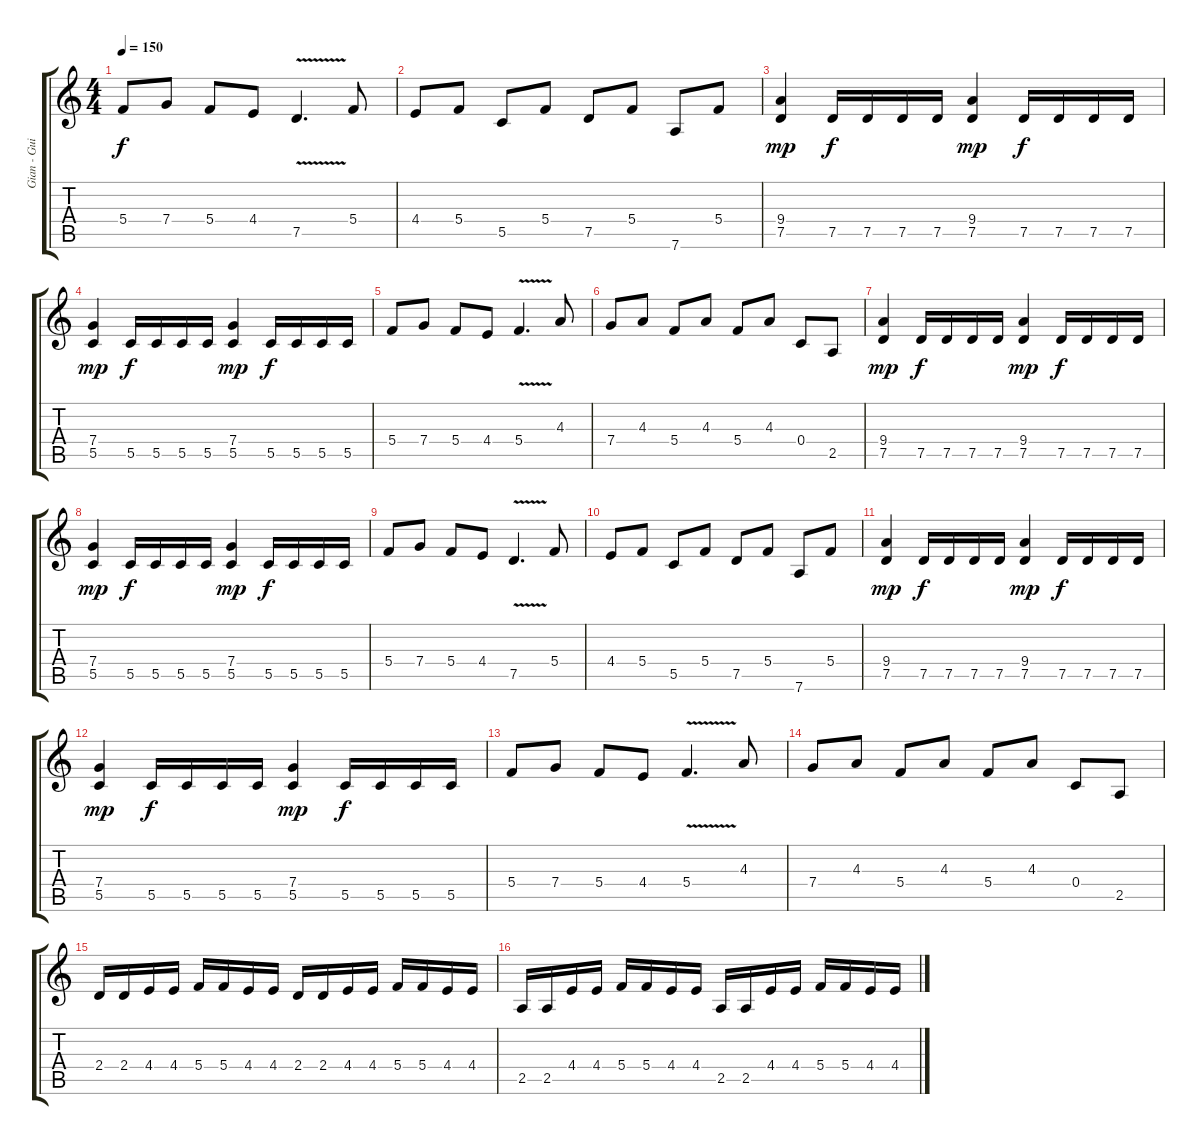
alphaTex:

\track ("Gian - Guitar 2" "Gian - Gui") {instrument distortionguitar}
\staff {score tabs}
\tuning (D4 A3 F3 C3 G2 D2) {hide}
\ts (4 4)
\tempo 150
\clef g2
\ks c
5.4.8{dy f} 7.4.8 5.4.8 4.4.8 7.5{v}.4{d} 5.4.8 |
4.4.8 5.4.8 5.5.8 5.4.8 7.5.8 5.4.8 7.6.8 5.4.8 |
(9.4 7.5).4{dy mp} 7.5.16{dy f} 7.5.16 7.5.16 7.5.16 (9.4 7.5).4{dy mp} 7.5.16{dy f} 7.5.16 7.5.16 7.5.16 |
(7.4 5.5).4{dy mp} 5.5.16{dy f} 5.5.16 5.5.16 5.5.16 (7.4 5.5).4{dy mp} 5.5.16{dy f} 5.5.16 5.5.16 5.5.16 |
5.4.8 7.4.8 5.4.8 4.4.8 5.4{v}.4{d} 4.3.8 |
7.4.8 4.3.8 5.4.8 4.3.8 5.4.8 4.3.8 0.4.8 2.5.8 |
(9.4 7.5).4{dy mp} 7.5.16{dy f} 7.5.16 7.5.16 7.5.16 (9.4 7.5).4{dy mp} 7.5.16{dy f} 7.5.16 7.5.16 7.5.16 |
(7.4 5.5).4{dy mp} 5.5.16{dy f} 5.5.16 5.5.16 5.5.16 (7.4 5.5).4{dy mp} 5.5.16{dy f} 5.5.16 5.5.16 5.5.16 |
5.4.8 7.4.8 5.4.8 4.4.8 7.5{v}.4{d} 5.4.8 |
4.4.8 5.4.8 5.5.8 5.4.8 7.5.8 5.4.8 7.6.8 5.4.8 |
(9.4 7.5).4{dy mp} 7.5.16{dy f} 7.5.16 7.5.16 7.5.16 (9.4 7.5).4{dy mp} 7.5.16{dy f} 7.5.16 7.5.16 7.5.16 |
(7.4 5.5).4{dy mp} 5.5.16{dy f} 5.5.16 5.5.16 5.5.16 (7.4 5.5).4{dy mp} 5.5.16{dy f} 5.5.16 5.5.16 5.5.16 |
5.4.8 7.4.8 5.4.8 4.4.8 5.4{v}.4{d} 4.3.8 |
7.4.8 4.3.8 5.4.8 4.3.8 5.4.8 4.3.8 0.4.8 2.5.8 |
2.4.16 2.4.16 4.4.16 4.4.16 5.4.16 5.4.16 4.4.16 4.4.16 2.4.16 2.4.16 4.4.16 4.4.16 5.4.16 5.4.16 4.4.16 4.4.16 |
2.5.16 2.5.16 4.4.16 4.4.16 5.4.16 5.4.16 4.4.16 4.4.16 2.5.16 2.5.16 4.4.16 4.4.16 5.4.16 5.4.16 4.4.16 4.4.16
